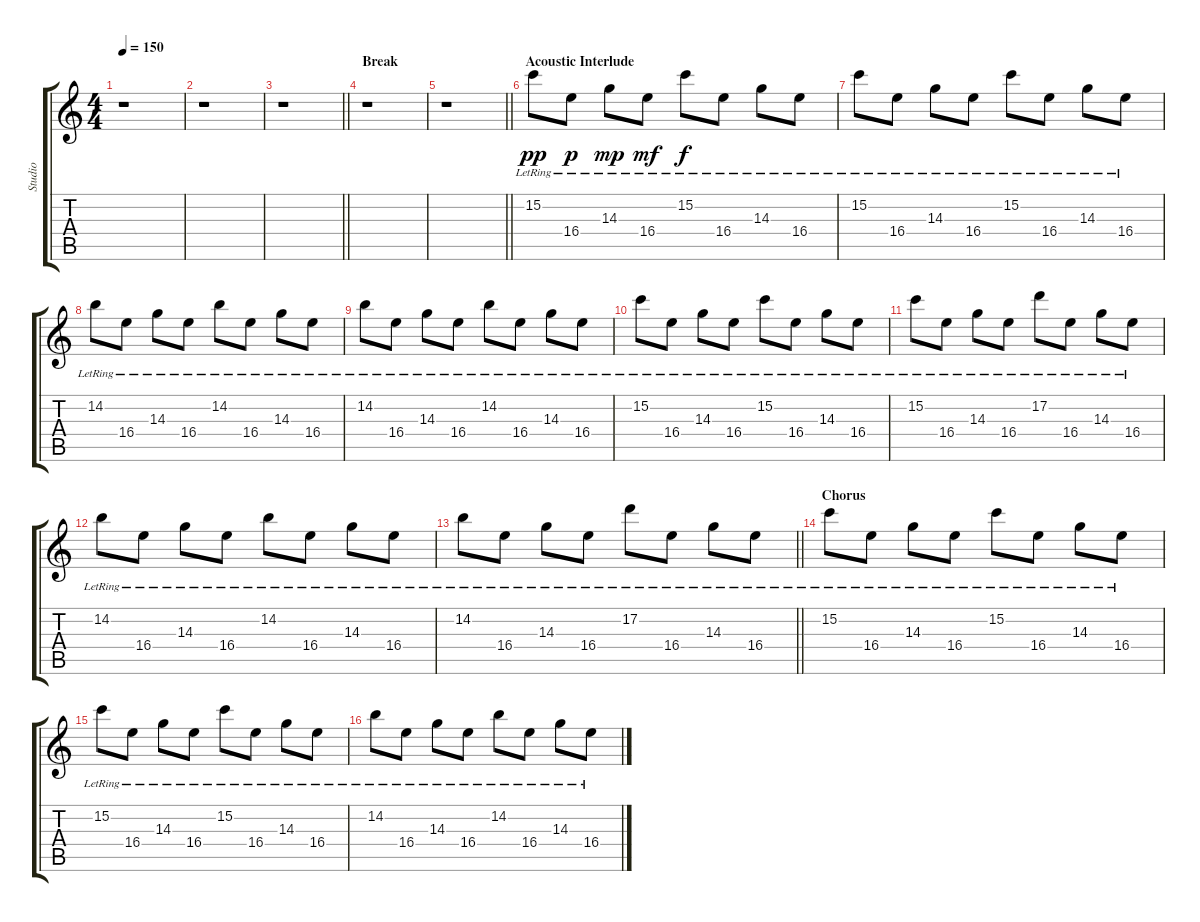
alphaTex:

\track ("Studio" "Studio") {instrument electricguitarjazz}
\staff {score tabs}
\tuning (D4 A3 F3 C3 G2 C2) {hide}
\ts (4 4)
\tempo 150
\clef g2
\ks c
r.1{dy f} |
r.1 |
\barLineRight lightlight
r.1 |
\section ("" "Break")
r.1 |
\barLineRight lightlight
r.1 |
\section ("" "Acoustic Interlude")
15.2{lr}.8{dy pp} 16.4{lr}.8{dy p} 14.3{lr}.8{dy mp} 16.4{lr}.8{dy mf} 15.2{lr}.8{dy f} 16.4{lr}.8 14.3{lr}.8 16.4{lr}.8 |
15.2{lr}.8 16.4{lr}.8 14.3{lr}.8 16.4{lr}.8 15.2{lr}.8 16.4{lr}.8 14.3{lr}.8 16.4{lr}.8 |
14.2{lr}.8 16.4{lr}.8 14.3{lr}.8 16.4{lr}.8 14.2{lr}.8 16.4{lr}.8 14.3{lr}.8 16.4{lr}.8 |
14.2{lr}.8 16.4{lr}.8 14.3{lr}.8 16.4{lr}.8 14.2{lr}.8 16.4{lr}.8 14.3{lr}.8 16.4{lr}.8 |
15.2{lr}.8 16.4{lr}.8 14.3{lr}.8 16.4{lr}.8 15.2{lr}.8 16.4{lr}.8 14.3{lr}.8 16.4{lr}.8 |
15.2{lr}.8 16.4{lr}.8 14.3{lr}.8 16.4{lr}.8 17.2{lr}.8 16.4{lr}.8 14.3{lr}.8 16.4{lr}.8 |
14.2{lr}.8 16.4{lr}.8 14.3{lr}.8 16.4{lr}.8 14.2{lr}.8 16.4{lr}.8 14.3{lr}.8 16.4{lr}.8 |
\barLineRight lightlight
14.2{lr}.8 16.4{lr}.8 14.3{lr}.8 16.4{lr}.8 17.2{lr}.8 16.4{lr}.8 14.3{lr}.8 16.4{lr}.8 |
\section ("" "Chorus")
15.2{lr}.8 16.4{lr}.8 14.3{lr}.8 16.4{lr}.8 15.2{lr}.8 16.4{lr}.8 14.3{lr}.8 16.4{lr}.8 |
15.2{lr}.8 16.4{lr}.8 14.3{lr}.8 16.4{lr}.8 15.2{lr}.8 16.4{lr}.8 14.3{lr}.8 16.4{lr}.8 |
14.2{lr}.8 16.4{lr}.8 14.3{lr}.8 16.4{lr}.8 14.2{lr}.8 16.4{lr}.8 14.3{lr}.8 16.4{lr}.8
